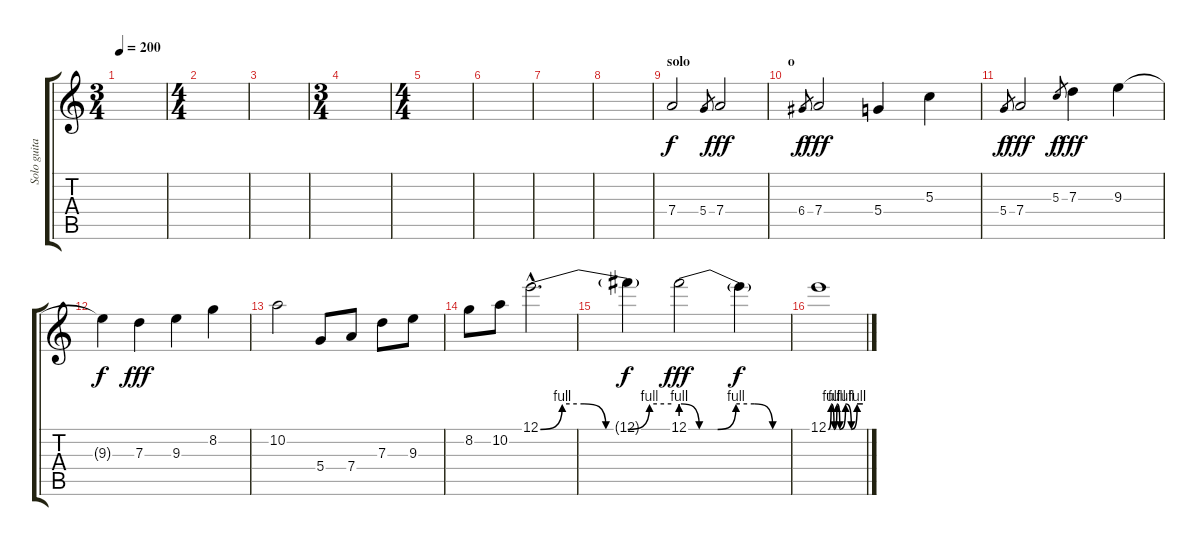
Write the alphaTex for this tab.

\track ("Solo guitar" "Solo guita") {instrument overdrivenguitar}
\staff {score tabs}
\tuning (E4 B3 G3 D3 A2 E2) {hide}
\ts (3 4)
\tempo 200
\clef g2
\ks c
|
\ts (4 4)
|
|
\ts (3 4)
|
\ts (4 4)
|
|
|
|
\section ("" "solo")
7.4.2 5.4.8{gr dy f} 7.4.2{dy fff} |
\section ("" "o")
6.4.8{gr dy f} 7.4.2{dy fff} 5.4.4 5.3.4 |
5.4.8{gr dy f} 7.4.2{dy fff} 5.3.8{gr dy f} 7.3.4{dy fff} 9.3.4 |
9.3{t}.4{dy f} 7.3.4{dy fff} 9.3.4 8.2.4 |
10.2.2 5.4.8 7.4.8 7.3.8 9.3.8 |
8.2.8 10.2.8 12.1{be (custom 0 0 10 4 20 4 30 0 40 0 50 4 60 4) hac}.2{d} |
12.1{t}.4{dy f} 12.1{be (custom 0 4 10 0 20 0 30 4 40 4 50 0 60 0)}.2{dy fff} 12.1{t}.4{dy f} |
12.1{be (custom 0 0 5 4 10 0 15 4 20 0 30 4 40 0 50 4 60 4)}.1
